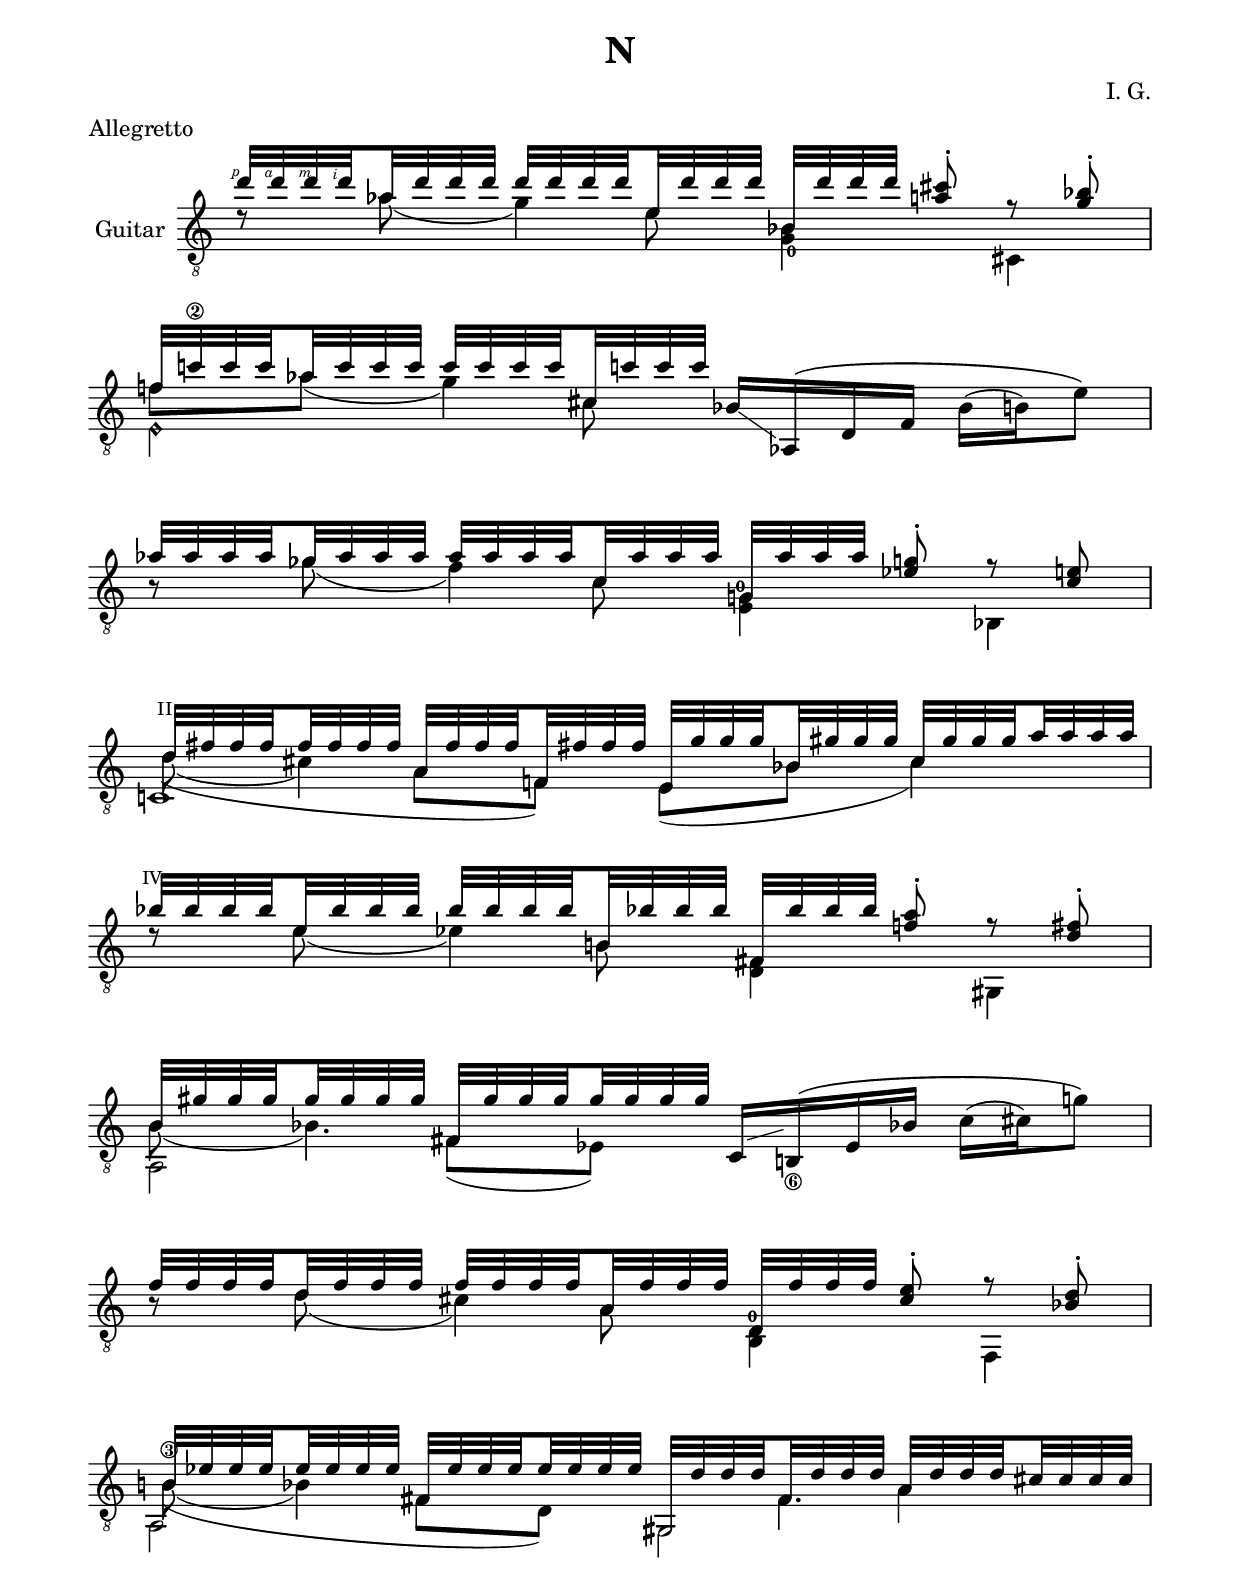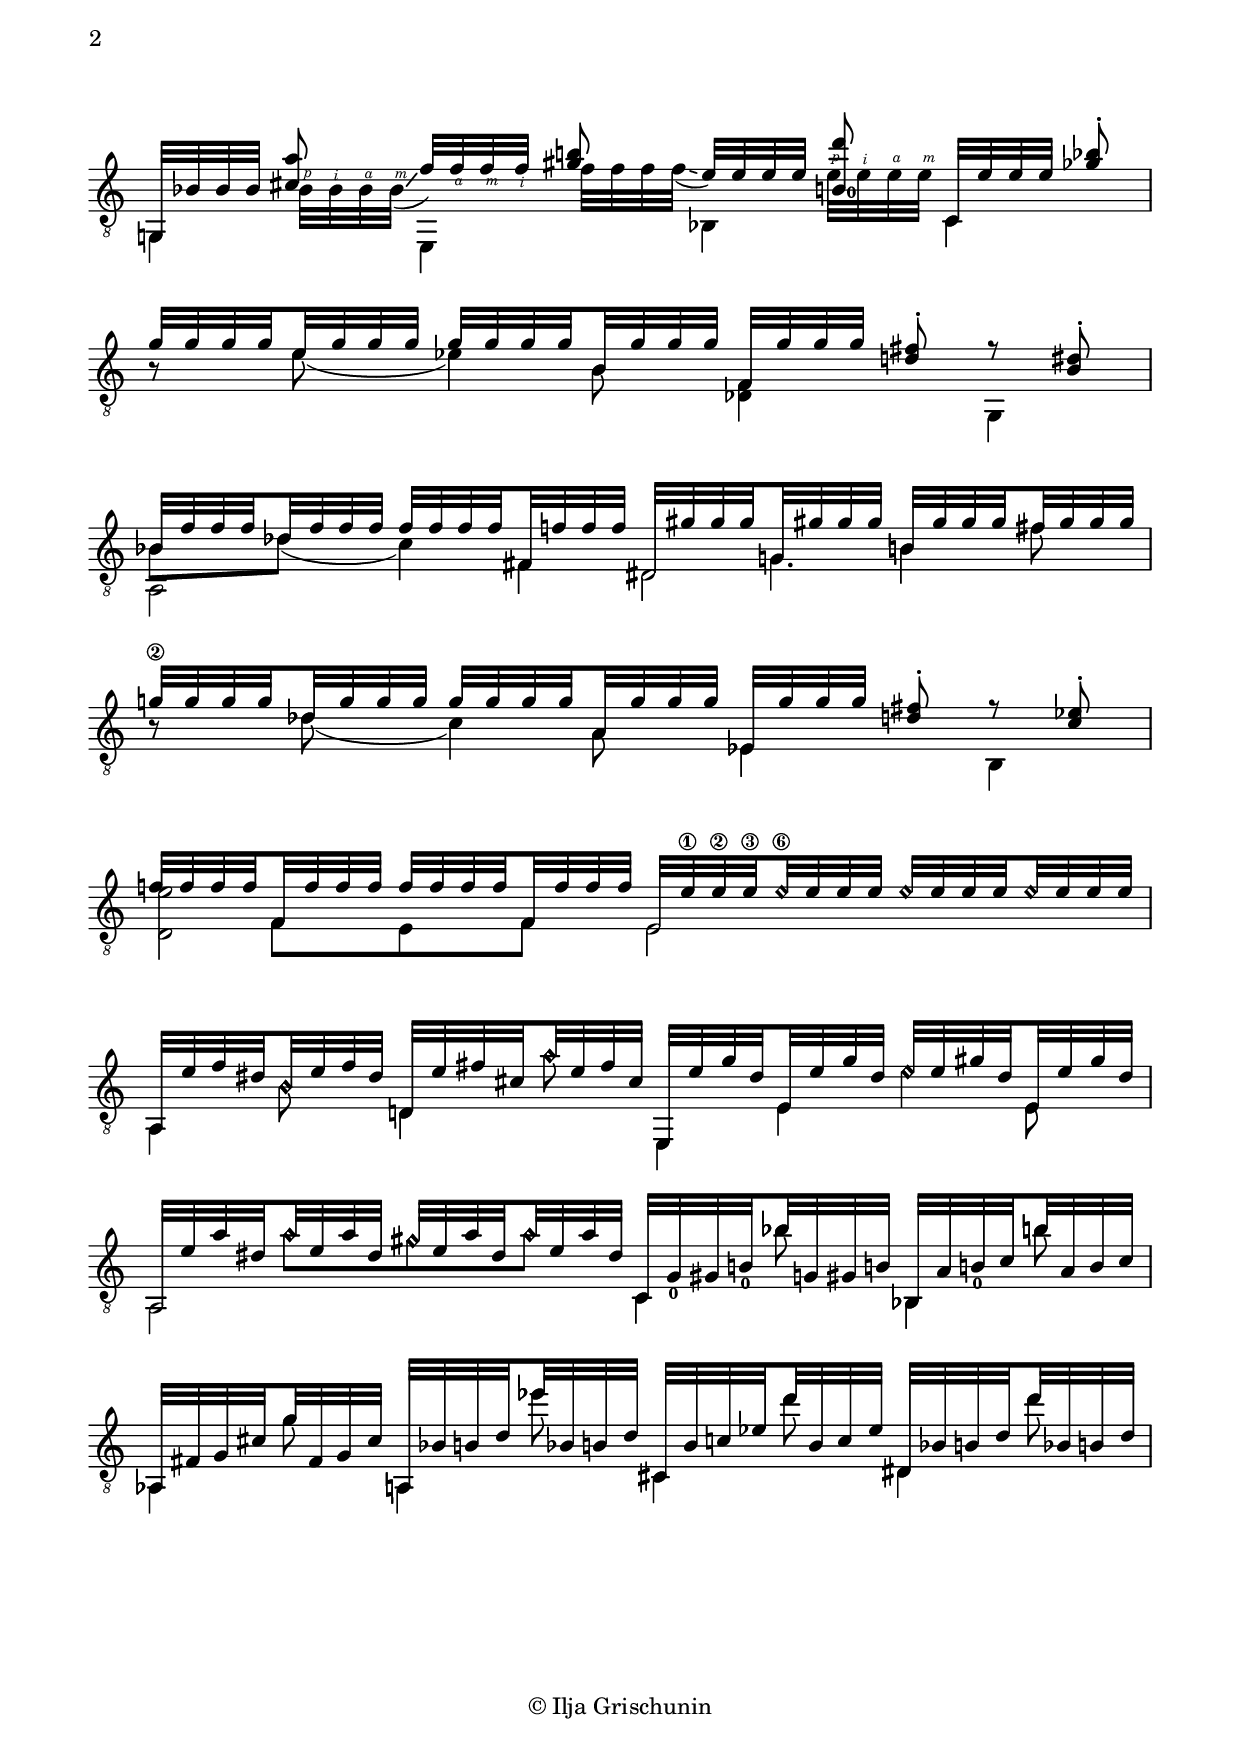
\version "2.19.15"

\language "deutsch"

\header {
  title = "N"
  meter = "Allegretto"
  composer = "I. G."
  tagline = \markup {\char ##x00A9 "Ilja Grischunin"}
}

\paper {
  #(set-paper-size "a4")
  top-markup-spacing.basic-distance = 5
  markup-system-spacing.basic-distance = 15
  top-system-spacing.basic-distance = 20
  system-system-spacing.basic-distance = 20
  score-system-spacing.basic-distance = 20
  last-bottom-spacing.basic-distance = 25

  %two-sided = ##t
  %inner-margin = 25
  %outer-margin = 15
  left-margin = 15
  right-margin = 15
}

\layout {
  \context {
    \Voice
    \override Glissando.thickness = #1.5
    \override Glissando.gap = #0.1
  }
  \context {
    \Score
    \remove "Bar_number_engraver"
  }
}
%%%%%%%%%%%%%%%%%%%%%%%%%%%%%%%%%%%%%%
#(define RH rightHandFinger)

xLV = #(define-music-function (parser location further) (number?) #{
  \once \override LaissezVibrerTie.X-extent = #'(0 . 0)
  \once \override LaissezVibrerTie.details.note-head-gap = #(/
                                                             further -2)
  \once \override LaissezVibrerTie.extra-offset = #(cons (/
                                                          further 2) 0)
         #})

stringNumberSpanner =
#(define-music-function (parser location StringNumber) (string?)
   #{
     \override TextSpanner.font-size = #-5
     \override TextSpanner.dash-fraction = #0.3
     \override TextSpanner.dash-period = #1.5
     \override TextSpanner.bound-details.right.arrow = ##t
     \override TextSpanner.arrow-width = #0.2
     \override TextSpanner.arrow-length = #0.7
     \override TextSpanner.bound-details.left.stencil-align-dir-y = #CENTER
     \override TextSpanner.bound-details.left.text = \markup { \circle \number #StringNumber }
   #})

stringNumSpan =
#(define-music-function (parser location StringNumber) (string?)
   #{
     \override TextSpanner.font-size = #-5
     \override TextSpanner.dash-fraction = #0.3
     \override TextSpanner.dash-period = #1.5
     %\override TextSpanner.bound-details.right.arrow = ##t
     %\override TextSpanner.arrow-width = #0.2
     %\override TextSpanner.arrow-length = #0.7
     \override TextSpanner.bound-details.left.stencil-align-dir-y = #CENTER
     \override TextSpanner.bound-details.left.text = \markup { \circle \number #StringNumber }
   #})

%%%%%%%%%%%%%%%%%%%%%%%%%%%%%%%%%%%%%%

global = {
  %\key d \major
  \time 4/4
  \override Staff.TimeSignature.stencil = ##f
}

ossia = \relative {
  \set Staff.fontSize = #-3
  \override Staff.StaffSymbol.staff-space = #(magstep -3)
  \override Staff.StaffSymbol.thickness = #(magstep -3)
  \global
  d''2~ d8 cis-. r b-. c!2 r
  \break
  as~ as8 g-. r e fis2 r
  \break
  b~ b8 a-. r fis-. as2 r
  \break
  f~ f8 e-. r d es2 d'4.( cis8)
  \break
  b4 f' e4. b'8 g2~ g8 fis-. r es-. f!2 as f e R1*2 r2 b4 h g es' d2
}

classicalGuitar = \relative {
  \global
  <<
    {
      \set subdivideBeams = ##t
      \set baseMoment = #(ly:make-moment 1/8)
      \set beatStructure = #'(2 2 2 2)
      \override StrokeFinger.extra-offset = #'(-2.3 . 0.8)
      d''32\RH #1 d\RH #4 d\RH #3 d\RH #2 as d d d d d d d e, d' d d
      b, d' d d <a cis>8-.\noBeam r <g b>-.
    }
    \\
    {
      d8\rest as'( g4)
      \once\override Fingering.extra-offset = #'(0.3 . 1)
      <g,_0 b>4 cis,
    }
    \\
    {
      \voiceTwo
      s4. e'8 s2
    }
  >>
  <<
    {
      f!32 c'!\2 c c as c c c c c c c cis, c'! c c
    }
    \\
    {
      f,8 as( g4)
    }
    \\
    {
      \voiceTwo
      s4. cis,8
    }
    \\
    {
      \voiceTwo
      e,4\harmonic s
    }
  >>
  b'16-\markup {
    \postscript #"1.2 2.2 moveto 3.6 -2.5 rlineto stroke"
  } as,\( d f b( h) e8\)
  <<
    {
      \set subdivideBeams = ##t
      \set baseMoment = #(ly:make-moment 1/8)
      \set beatStructure = #'(2 2 2 2)
      as32 as as as ges as as as as as as as c, as' as as
      g, as' as as <es g>8-.\noBeam r <c e>
    }
    \\
    {
      h8\rest ges'( f4)
      \once\override Fingering.extra-offset = #'(-0.5 . -3)
      <e, g!-0>4 b
    }
    \\
    {
      \voiceTwo
      s4. c'8 s2
    }
  >>
  <<
    {
      \override TextScript.font-size = -2
      \once\override TextScript.extra-offset = #'(-0.5 . -1.5)
      d32^"II" fis fis fis fis fis fis fis
      a, fis' fis fis f,! fis'! fis fis
      e, g' g g b, gis' gis gis cis, gis' gis gis a a a a
    }
    \\
    {
      d,8( cis4) s8
    }
    \\
    {
      \voiceTwo
      \hideNotes
      \shape #'((0.8 . 0.3) (0 . 0) (0 . 0) (0 . 0)) Slur
      d4(\unHideNotes a8 f) e( b' cis4)
    }
    \\
    {
      \voiceTwo
      c,!1
    }
  >>
  <<
    {
      \once\override TextScript.extra-offset = #'(-0.7 . -1.5)
      b''32^"IV" b b b e, b' b b b b b b h,! b'! b b
      fis, b' b b <f! a>8-.\noBeam r <d fis>-.
    }
    \\
    {
      d8\rest e( es4) <d, fis> gis,
    }
    \\
    {
      \voiceTwo
      s4. h'8 s2
    }
  >>
  <<
    {
      h32 gis' gis gis gis gis gis gis fis, gis' gis gis gis gis gis gis
    }
    \\
    {
      h,8( b4.)
    }
    \\
    {
      \voiceTwo
      s4 fis8( es)
    }
    \\
    {
      \voiceTwo
      a,2
    }
  >>
  c16-\markup {
    \postscript #"1.7 1.2 moveto 3.5 1 rlineto stroke"
  } h!_\6\( es b'! c( cis) g'8\)
  \break
  <<
    {
      \set subdivideBeams = ##t
      \set baseMoment = #(ly:make-moment 1/8)
      \set beatStructure = #'(2 2 2 2)
      f32 f f f d f f f f f f f a, f' f f
      d, f' f f <cis e>8-.\noBeam r <b d>-.
    }
    \\
    {
      h8\rest d( cis4)
      \once\override Fingering.extra-offset = #'(-0.3 . -4.2)
      <h, d-0> f
    }
    \\
    {
      \voiceTwo
      s4. a'8 s2
    }
  >>
  \mergeDifferentlyHeadedOn
  \mergeDifferentlyDottedOn
  <<
    {
      h32 es es es es es es es fis, es' es es es es es es
      gis,, d'' d d fis, d' d d a d d d cis cis cis cis
    }
    \\
    {
      h!8\3( b4) s8 s4 a
    }
    \\
    {
      \voiceTwo
      \hideNotes
      \shape #'((1 . 0.8) (0 . 0) (0 . 0) (0 . 0)) Slur
      h4(\unHideNotes fis8 d) s8 fis4.
    }
    \\
    {
      \voiceTwo
      a,2 gis
    }
  >>
  <<
    {
      s8 <cis' a'> s <gis' h!> s
      \once\override Fingering.extra-offset = #'(1.2 . 2.9)
      <h,!_0 d'>
    }
    \\
    {
      \voiceOne
      g,32[ b' b b]
      \voiceTwo
      \override StrokeFinger.extra-offset = #'(-1.3 . 1.5)
      b\RH #1 b\RH #2 b\RH #4 b\RH #3 (\glissando
      \voiceOne
      \override StrokeFinger.extra-offset = #'(-1.3 . -1.2)
      f')[ f\RH #4 f\RH #3 f\RH #2 ]
      \voiceTwo
      f f f f(\glissando
      \voiceOne
      e)[ e e e]
      \voiceTwo
      \override StrokeFinger.extra-offset = #'(-1.3 . 1.5)
      e\RH #1 e\RH #2 e\RH #4 e\RH #3
    }
    \\
    {
      \voiceTwo
      g,,!4 e b'
    }
  >>
  <<
    {
      c32 e' e e <ges b>8-.\noBeam
    }
    \\
    {
      c,,4
    }
  >>
  <<
    {
      g''32 g g g e g g g g g g g h, g' g g
      f, g' g g <d! fis>8-.\noBeam r <h dis>-.
    }
    \\
    {
      h8\rest e( es4) <des, f> g,
    }
    \\
    {
      \voiceTwo
      s4. h'8 s2
    }
  >>
  <<
    {
      b32 f' f f des f f f f f f f fis, f'! f f
      dis, gis' gis gis g,! gis'! gis gis h, gis' gis gis fis gis gis gis
    }
    \\
    {
      s2. s8 fis
    }
    \\
    {
      \voiceTwo
      b,8 des( c4) s h
    }
    \\
    {
      \voiceTwo
      s4. fis4 g4.
    }
    \\
    {
      \voiceTwo
      a,2 dis
    }
  >>
  <<
    {
      g'!32\2 g g g des g g g g g g g a, g' g g
      es, g' g g <d fis>8-.\noBeam r <c es>-.
    }
    \\
    {
      h8\rest des( c4) es, h
    }
    \\
    {
      \voiceTwo
      s4. a'8 s2
    }
  >>
  <<
    {
      f'!32 f f f f, f' f f f f f f f, f' f f
      e, e'\1 e\2 e\3 e\harmonic\6 e e e e\harmonic e e e e\harmonic e e e
    }
    \\
    {
      s8 f, e f
    }
    \\
    {
      \voiceTwo
      \once\override NoteColumn.force-hshift = #0.2
      <d e'>2 e2
    }
  >>
  <<
    {
      a,32 e'' f dis h\harmonic e f dis d,! e' fis cis a'\harmonic e fis cis
      e,, e'' g dis e, e' g dis e\harmonic e gis dis e, e' gis dis
      a, e'' a dis, a'\harmonic e a dis, gis\harmonic e a dis, a'\harmonic e a dis,
    }
    \\
    {
      s8 h\harmonic s a'\harmonic s e,4 e8
      s a'\harmonic gis\harmonic a\harmonic
    }
    \\
    {
      \voiceTwo
      a,,4 d e, e''\harmonic a,,2
    }
  >>
  <<
    {
      \override Fingering.staff-padding = #'()
      c32 g'_0 gis h!_0 b' g, gis h! b, a' h!_0 c h' a, h c
      as, fis' g cis g' fis, g cis a, b' h d es' b, h d
      cis, h' c! es d' h, c es dis, b' h d d' b, h d
    }
    \\
    {
      s8 b' s h s g s es' s d s d
    }
    \\
    {
      \voiceTwo
      c,,4 b as a cis dis
    }
  >>
}

%%%%%%%%%%%%%%%%%%%%%%%%%%%%%%%%%%%%%%
\score {
  \new StaffGroup<<

    %\new Staff \ossia

    \new Staff \with {
      instrumentName = "Guitar"
    }
    {
      \clef "treble_8" \classicalGuitar
    }

  >>
}
